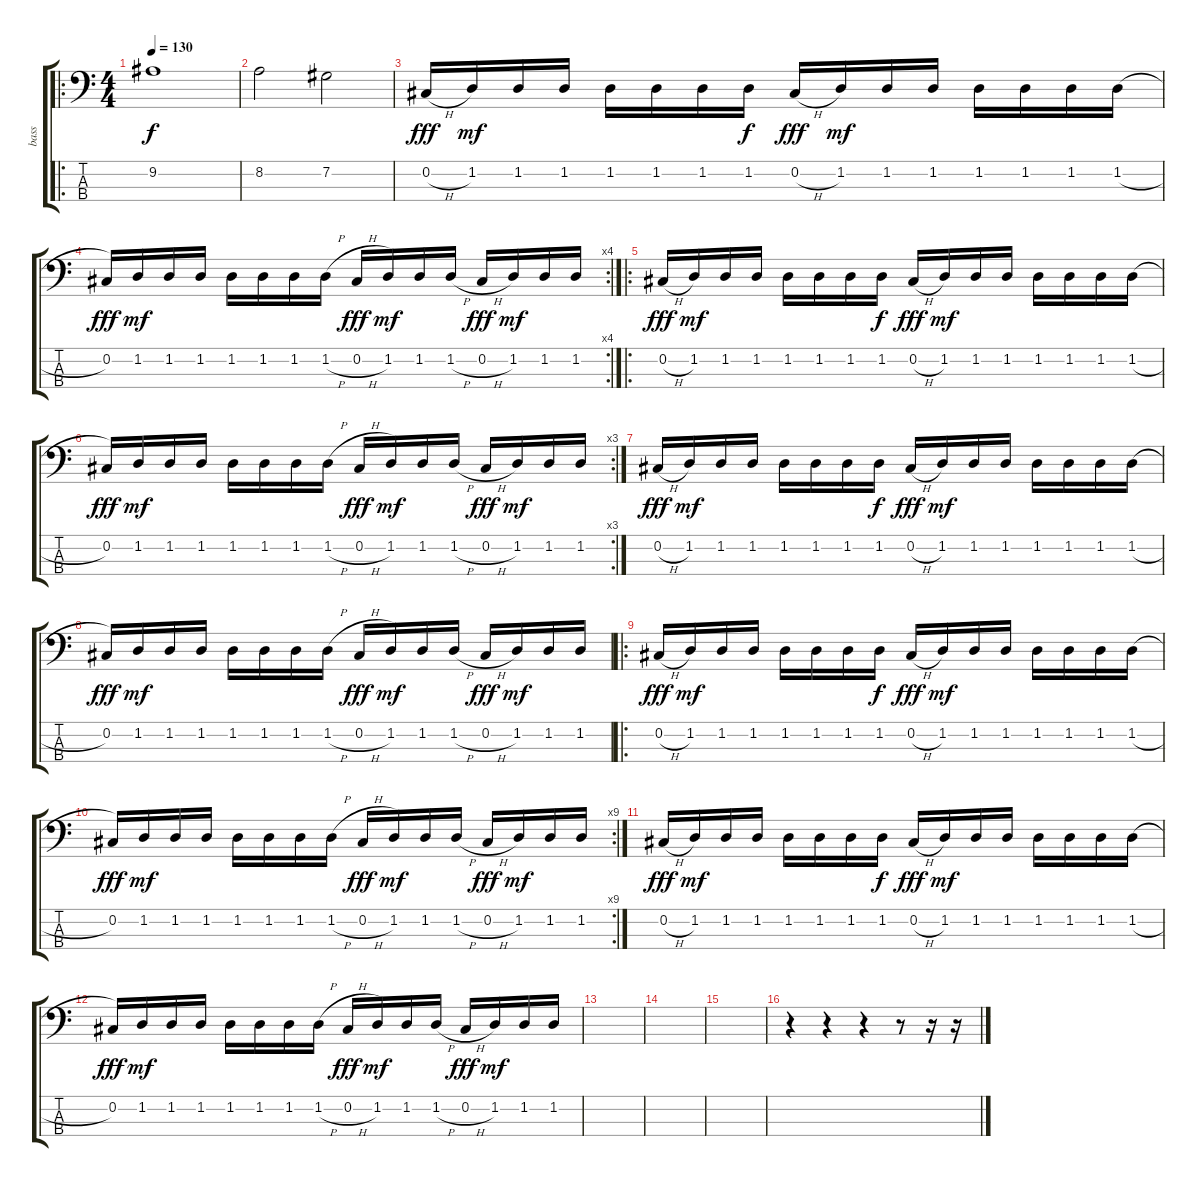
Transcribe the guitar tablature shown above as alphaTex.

\track ("bass" "bass") {instrument fretlessbass}
\staff {score tabs}
\tuning (Gb2 Db2 Ab1 Db1) {hide}
\ro
\ts (4 4)
\tempo 130
\clef f4
\ks c
9.2.1{dy f} |
8.2.2 7.2.2 |
0.2{h}.16{dy fff} 1.2.16{dy mf} 1.2.16 1.2.16 1.2.16 1.2.16 1.2.16 1.2.16{dy f} 0.2{h}.16{dy fff} 1.2.16{dy mf} 1.2.16 1.2.16 1.2.16 1.2.16 1.2.16 1.2{h}.16 |
\rc 4
0.2.16{dy fff} 1.2.16{dy mf} 1.2.16 1.2.16 1.2.16 1.2.16 1.2.16 1.2{h}.16 0.2{h}.16{dy fff} 1.2.16{dy mf} 1.2.16 1.2{h}.16 0.2{h}.16{dy fff} 1.2.16{dy mf} 1.2.16 1.2.16 |
\ro
0.2{h}.16{dy fff} 1.2.16{dy mf} 1.2.16 1.2.16 1.2.16 1.2.16 1.2.16 1.2.16{dy f} 0.2{h}.16{dy fff} 1.2.16{dy mf} 1.2.16 1.2.16 1.2.16 1.2.16 1.2.16 1.2{h}.16 |
\rc 3
0.2.16{dy fff} 1.2.16{dy mf} 1.2.16 1.2.16 1.2.16 1.2.16 1.2.16 1.2{h}.16 0.2{h}.16{dy fff} 1.2.16{dy mf} 1.2.16 1.2{h}.16 0.2{h}.16{dy fff} 1.2.16{dy mf} 1.2.16 1.2.16 |
0.2{h}.16{dy fff} 1.2.16{dy mf} 1.2.16 1.2.16 1.2.16 1.2.16 1.2.16 1.2.16{dy f} 0.2{h}.16{dy fff} 1.2.16{dy mf} 1.2.16 1.2.16 1.2.16 1.2.16 1.2.16 1.2{h}.16 |
0.2.16{dy fff} 1.2.16{dy mf} 1.2.16 1.2.16 1.2.16 1.2.16 1.2.16 1.2{h}.16 0.2{h}.16{dy fff} 1.2.16{dy mf} 1.2.16 1.2{h}.16 0.2{h}.16{dy fff} 1.2.16{dy mf} 1.2.16 1.2.16 |
\ro
0.2{h}.16{dy fff} 1.2.16{dy mf} 1.2.16 1.2.16 1.2.16 1.2.16 1.2.16 1.2.16{dy f} 0.2{h}.16{dy fff} 1.2.16{dy mf} 1.2.16 1.2.16 1.2.16 1.2.16 1.2.16 1.2{h}.16 |
\rc 9
0.2.16{dy fff} 1.2.16{dy mf} 1.2.16 1.2.16 1.2.16 1.2.16 1.2.16 1.2{h}.16 0.2{h}.16{dy fff} 1.2.16{dy mf} 1.2.16 1.2{h}.16 0.2{h}.16{dy fff} 1.2.16{dy mf} 1.2.16 1.2.16 |
0.2{h}.16{dy fff} 1.2.16{dy mf} 1.2.16 1.2.16 1.2.16 1.2.16 1.2.16 1.2.16{dy f} 0.2{h}.16{dy fff} 1.2.16{dy mf} 1.2.16 1.2.16 1.2.16 1.2.16 1.2.16 1.2{h}.16 |
0.2.16{dy fff} 1.2.16{dy mf} 1.2.16 1.2.16 1.2.16 1.2.16 1.2.16 1.2{h}.16 0.2{h}.16{dy fff} 1.2.16{dy mf} 1.2.16 1.2{h}.16 0.2{h}.16{dy fff} 1.2.16{dy mf} 1.2.16 1.2.16 |
|
|
|
r.4 r.4 r.4 r.8 r.16 r.16
